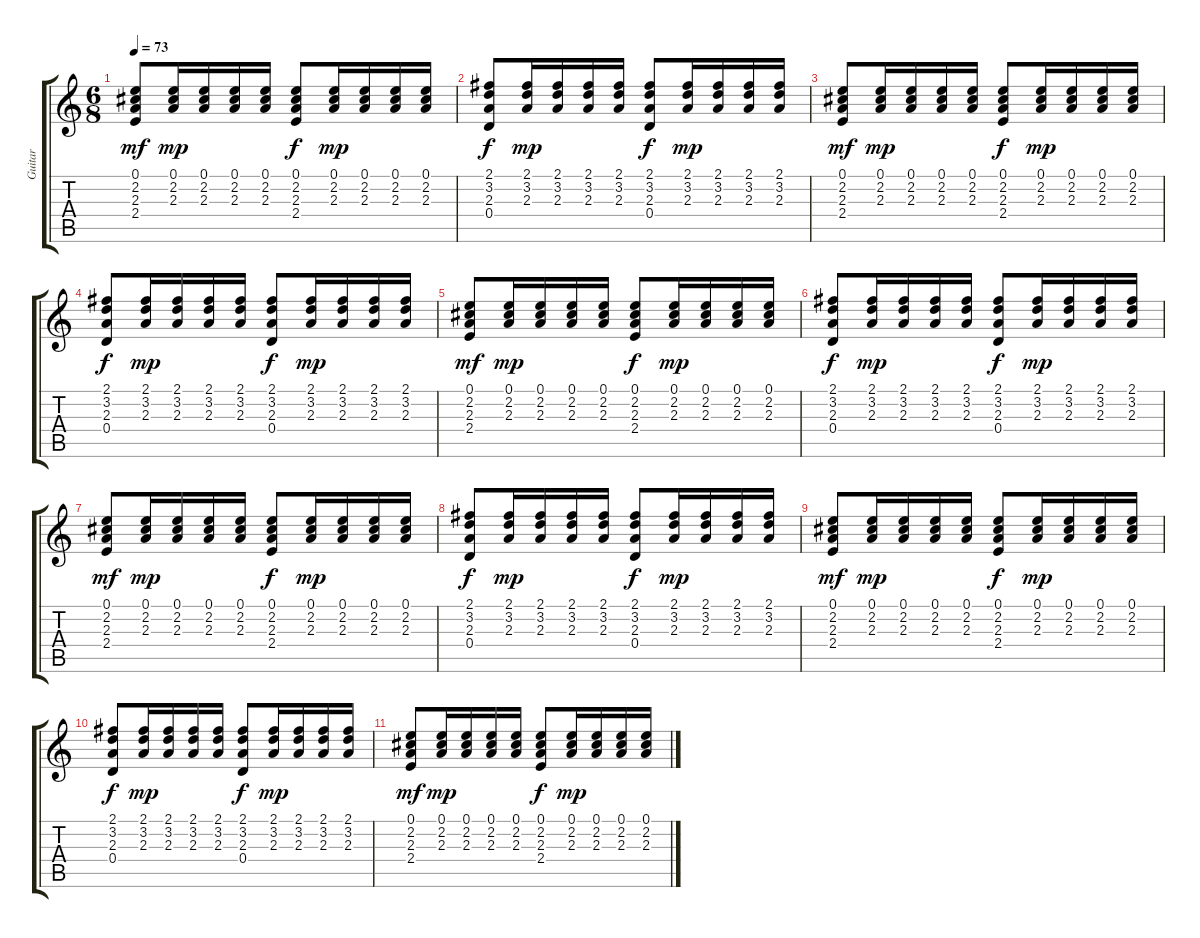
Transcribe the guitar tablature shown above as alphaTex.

\track ("Guitar" "Guitar") {instrument acousticguitarsteel}
\staff {score tabs}
\tuning (E4 B3 G3 D3 A2 E2) {hide}
\ts (6 8)
\tempo 73
\clef g2
\ks c
(0.1 2.2 2.3 2.4).8{dy mf} (0.1 2.2 2.3).16{dy mp} (0.1 2.2 2.3).16 (0.1 2.2 2.3).16 (0.1 2.2 2.3).16 (0.1 2.2 2.3 2.4).8{dy f} (0.1 2.2 2.3).16{dy mp} (0.1 2.2 2.3).16 (0.1 2.2 2.3).16 (0.1 2.2 2.3).16 |
(2.1 3.2 2.3 0.4).8{dy f} (2.1 3.2 2.3).16{dy mp} (2.1 3.2 2.3).16 (2.1 3.2 2.3).16 (2.1 3.2 2.3).16 (2.1 3.2 2.3 0.4).8{dy f} (2.1 3.2 2.3).16{dy mp} (2.1 3.2 2.3).16 (2.1 3.2 2.3).16 (2.1 3.2 2.3).16 |
(0.1 2.2 2.3 2.4).8{dy mf} (0.1 2.2 2.3).16{dy mp} (0.1 2.2 2.3).16 (0.1 2.2 2.3).16 (0.1 2.2 2.3).16 (0.1 2.2 2.3 2.4).8{dy f} (0.1 2.2 2.3).16{dy mp} (0.1 2.2 2.3).16 (0.1 2.2 2.3).16 (0.1 2.2 2.3).16 |
(2.1 3.2 2.3 0.4).8{dy f} (2.1 3.2 2.3).16{dy mp} (2.1 3.2 2.3).16 (2.1 3.2 2.3).16 (2.1 3.2 2.3).16 (2.1 3.2 2.3 0.4).8{dy f} (2.1 3.2 2.3).16{dy mp} (2.1 3.2 2.3).16 (2.1 3.2 2.3).16 (2.1 3.2 2.3).16 |
(0.1 2.2 2.3 2.4).8{dy mf} (0.1 2.2 2.3).16{dy mp} (0.1 2.2 2.3).16 (0.1 2.2 2.3).16 (0.1 2.2 2.3).16 (0.1 2.2 2.3 2.4).8{dy f} (0.1 2.2 2.3).16{dy mp} (0.1 2.2 2.3).16 (0.1 2.2 2.3).16 (0.1 2.2 2.3).16 |
(2.1 3.2 2.3 0.4).8{dy f} (2.1 3.2 2.3).16{dy mp} (2.1 3.2 2.3).16 (2.1 3.2 2.3).16 (2.1 3.2 2.3).16 (2.1 3.2 2.3 0.4).8{dy f} (2.1 3.2 2.3).16{dy mp} (2.1 3.2 2.3).16 (2.1 3.2 2.3).16 (2.1 3.2 2.3).16 |
(0.1 2.2 2.3 2.4).8{dy mf} (0.1 2.2 2.3).16{dy mp} (0.1 2.2 2.3).16 (0.1 2.2 2.3).16 (0.1 2.2 2.3).16 (0.1 2.2 2.3 2.4).8{dy f} (0.1 2.2 2.3).16{dy mp} (0.1 2.2 2.3).16 (0.1 2.2 2.3).16 (0.1 2.2 2.3).16 |
(2.1 3.2 2.3 0.4).8{dy f} (2.1 3.2 2.3).16{dy mp} (2.1 3.2 2.3).16 (2.1 3.2 2.3).16 (2.1 3.2 2.3).16 (2.1 3.2 2.3 0.4).8{dy f} (2.1 3.2 2.3).16{dy mp} (2.1 3.2 2.3).16 (2.1 3.2 2.3).16 (2.1 3.2 2.3).16 |
(0.1 2.2 2.3 2.4).8{dy mf} (0.1 2.2 2.3).16{dy mp} (0.1 2.2 2.3).16 (0.1 2.2 2.3).16 (0.1 2.2 2.3).16 (0.1 2.2 2.3 2.4).8{dy f} (0.1 2.2 2.3).16{dy mp} (0.1 2.2 2.3).16 (0.1 2.2 2.3).16 (0.1 2.2 2.3).16 |
(2.1 3.2 2.3 0.4).8{dy f} (2.1 3.2 2.3).16{dy mp} (2.1 3.2 2.3).16 (2.1 3.2 2.3).16 (2.1 3.2 2.3).16 (2.1 3.2 2.3 0.4).8{dy f} (2.1 3.2 2.3).16{dy mp} (2.1 3.2 2.3).16 (2.1 3.2 2.3).16 (2.1 3.2 2.3).16 |
(0.1 2.2 2.3 2.4).8{dy mf} (0.1 2.2 2.3).16{dy mp} (0.1 2.2 2.3).16 (0.1 2.2 2.3).16 (0.1 2.2 2.3).16 (0.1 2.2 2.3 2.4).8{dy f} (0.1 2.2 2.3).16{dy mp} (0.1 2.2 2.3).16 (0.1 2.2 2.3).16 (0.1 2.2 2.3).16
